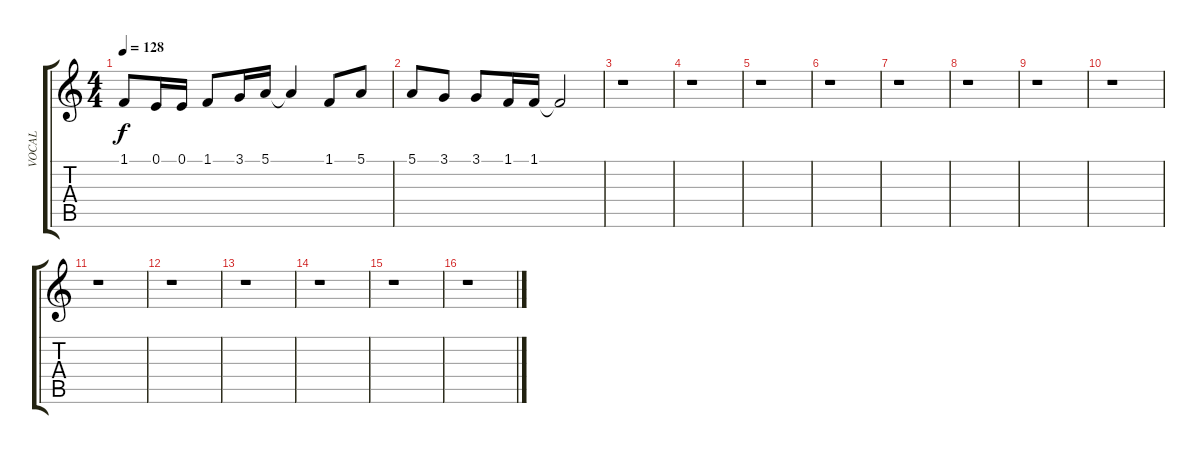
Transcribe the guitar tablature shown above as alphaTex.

\track ("VOCAL" "VOCAL") {instrument lead6voice}
\staff {score tabs}
\tuning (E4 B3 G3 D3 A2 E2) {hide}
\ts (4 4)
\tempo 128
\clef g2
\ks c
1.1.8{dy f} 0.1.16 0.1.16 1.1.8 3.1.16 5.1.16 5.1{t}.4 1.1.8 5.1.8 |
5.1.8 3.1.8 3.1.8 1.1.16 1.1.16 1.1{t}.2 |
r.1 |
r.1 |
r.1 |
r.1 |
r.1 |
r.1 |
r.1 |
r.1 |
r.1 |
r.1 |
r.1 |
r.1 |
r.1 |
r.1
